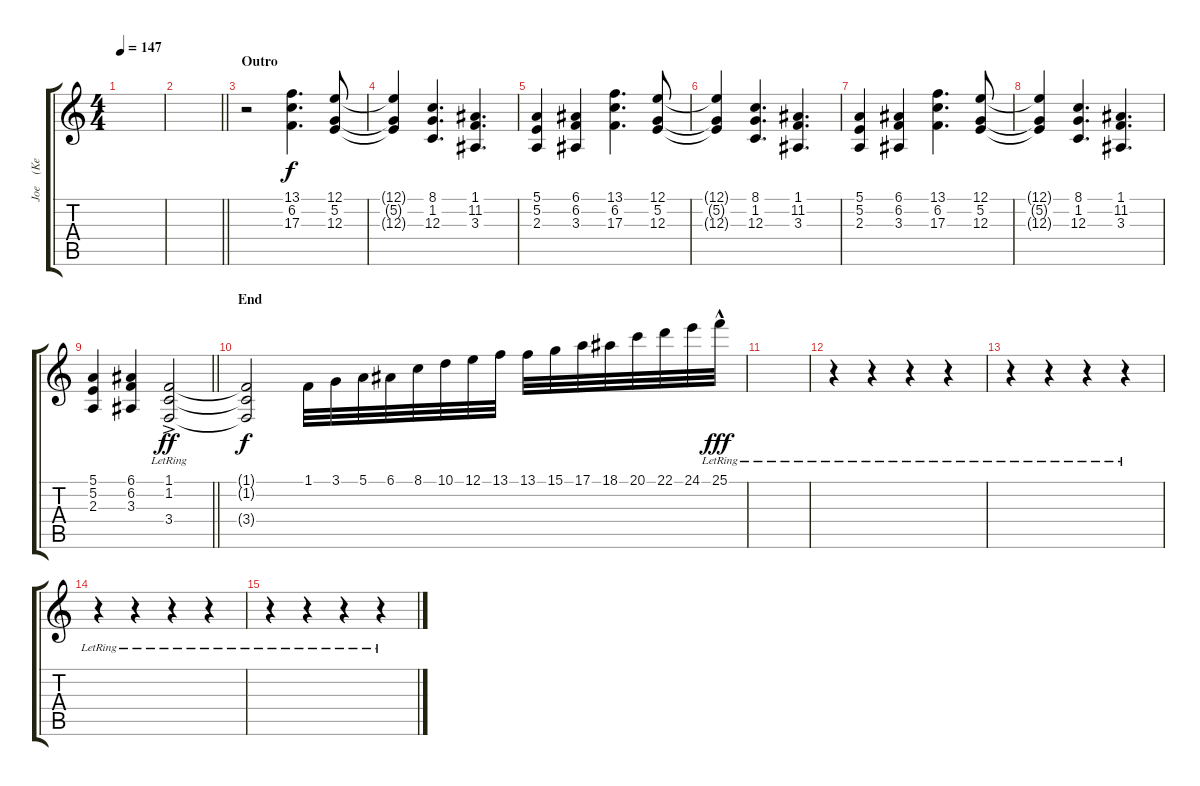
\track ("Joe    (Keyboard)" "Joe    (Ke") {instrument rockorgan}
\staff {score tabs}
\tuning (E4 B3 G3 D3 A2 E2) {hide}
\ts (4 4)
\tempo 147
\clef g2
\ks c
|
\barLineRight lightlight
|
\section ("" "Outro")
r.2 (13.1 6.2 17.3).4{d volume 11 instrument rockorgan} (12.1 5.2 12.3).8 |
(12.1{t} 5.2{t} 12.3{t}).4 (8.1 1.2 12.3).4{d} (1.1 11.2 3.3).4{d} |
(5.1 5.2 2.3).4 (6.1 6.2 3.3).4 (13.1 6.2 17.3).4{d} (12.1 5.2 12.3).8 |
(12.1{t} 5.2{t} 12.3{t}).4 (8.1 1.2 12.3).4{d} (1.1 11.2 3.3).4{d} |
(5.1 5.2 2.3).4 (6.1 6.2 3.3).4 (13.1 6.2 17.3).4{d} (12.1 5.2 12.3).8 |
(12.1{t} 5.2{t} 12.3{t}).4 (8.1 1.2 12.3).4{d} (1.1 11.2 3.3).4{d} |
\barLineRight lightlight
(5.1 5.2 2.3).4 (6.1 6.2 3.3).4 (1.1{ac lr} 1.2{ac lr} 3.4{ac lr}).2{dy ff} |
\section ("" "End")
(1.1{t} 1.2{t} 3.4{t}).2{dy f} 1.1.32{volume 16 instrument orchestralharp} 3.1.32 5.1.32 6.1.32 8.1.32 10.1.32 12.1.32 13.1.32 13.1.32 15.1.32 17.1.32 18.1.32 20.1.32 22.1.32 24.1.32 25.1{hac lr}.32{dy fff} |
|
r.4 r.4 r.4 r.4 |
r.4 r.4 r.4 r.4 |
r.4 r.4 r.4 r.4 |
r.4 r.4 r.4 r.4
